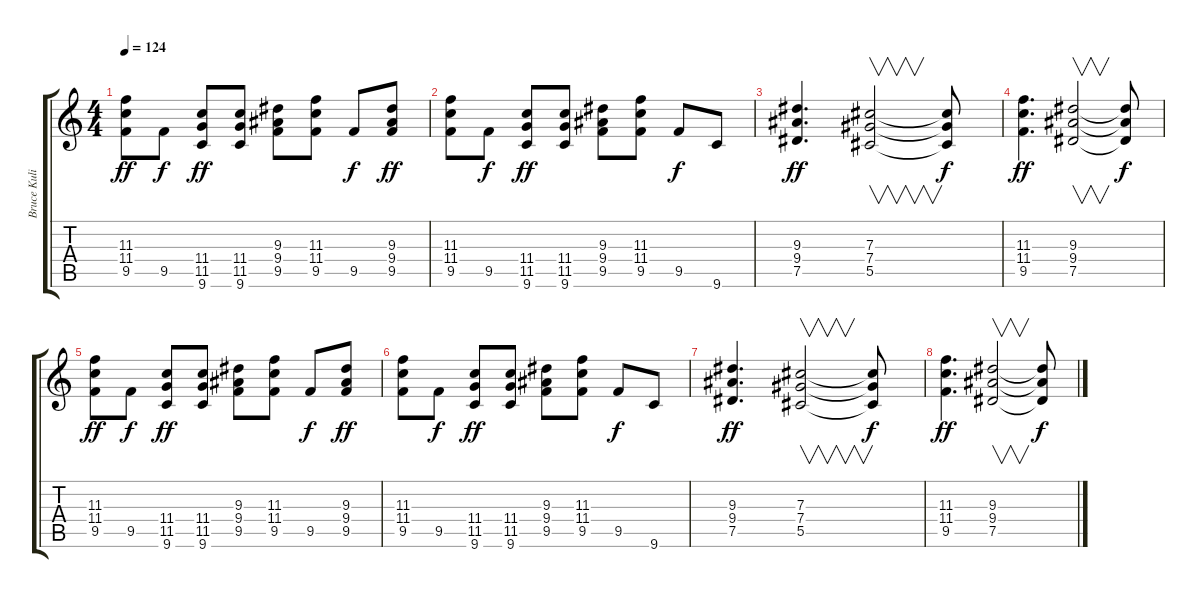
\track ("Bruce Kulick" "Bruce Kuli") {instrument distortionguitar}
\staff {score tabs}
\tuning (Eb4 Bb3 Gb3 Db3 Ab2 Eb2) {hide}
\ts (4 4)
\tempo 124
\clef g2
\ks c
(11.3 11.4 9.5).8{dy ff} 9.5.8{dy f} (11.4 11.5 9.6).8{dy ff} (11.4 11.5 9.6).8 (9.3 9.4 9.5).8 (11.3 11.4 9.5).8 9.5.8{dy f} (9.3 9.4 9.5).8{dy ff} |
(11.3 11.4 9.5).8 9.5.8{dy f} (11.4 11.5 9.6).8{dy ff} (11.4 11.5 9.6).8 (9.3 9.4 9.5).8 (11.3 11.4 9.5).8 9.5.8{dy f} 9.6.8 |
(9.3 9.4 7.5).4{d dy ff} (7.3 7.4 5.5).2{v} (7.3{t} 7.4{t} 5.5{t}).8{dy f} |
(11.3 11.4 9.5).4{d dy ff} (9.3 9.4 7.5).2{v} (9.3{t} 9.4{t} 7.5{t}).8{dy f} |
(11.3 11.4 9.5).8{dy ff} 9.5.8{dy f} (11.4 11.5 9.6).8{dy ff} (11.4 11.5 9.6).8 (9.3 9.4 9.5).8 (11.3 11.4 9.5).8 9.5.8{dy f} (9.3 9.4 9.5).8{dy ff} |
(11.3 11.4 9.5).8 9.5.8{dy f} (11.4 11.5 9.6).8{dy ff} (11.4 11.5 9.6).8 (9.3 9.4 9.5).8 (11.3 11.4 9.5).8 9.5.8{dy f} 9.6.8 |
(9.3 9.4 7.5).4{d dy ff} (7.3 7.4 5.5).2{v} (7.3{t} 7.4{t} 5.5{t}).8{dy f} |
(11.3 11.4 9.5).4{d dy ff} (9.3 9.4 7.5).2{v} (9.3{t} 9.4{t} 7.5{t}).8{dy f}
